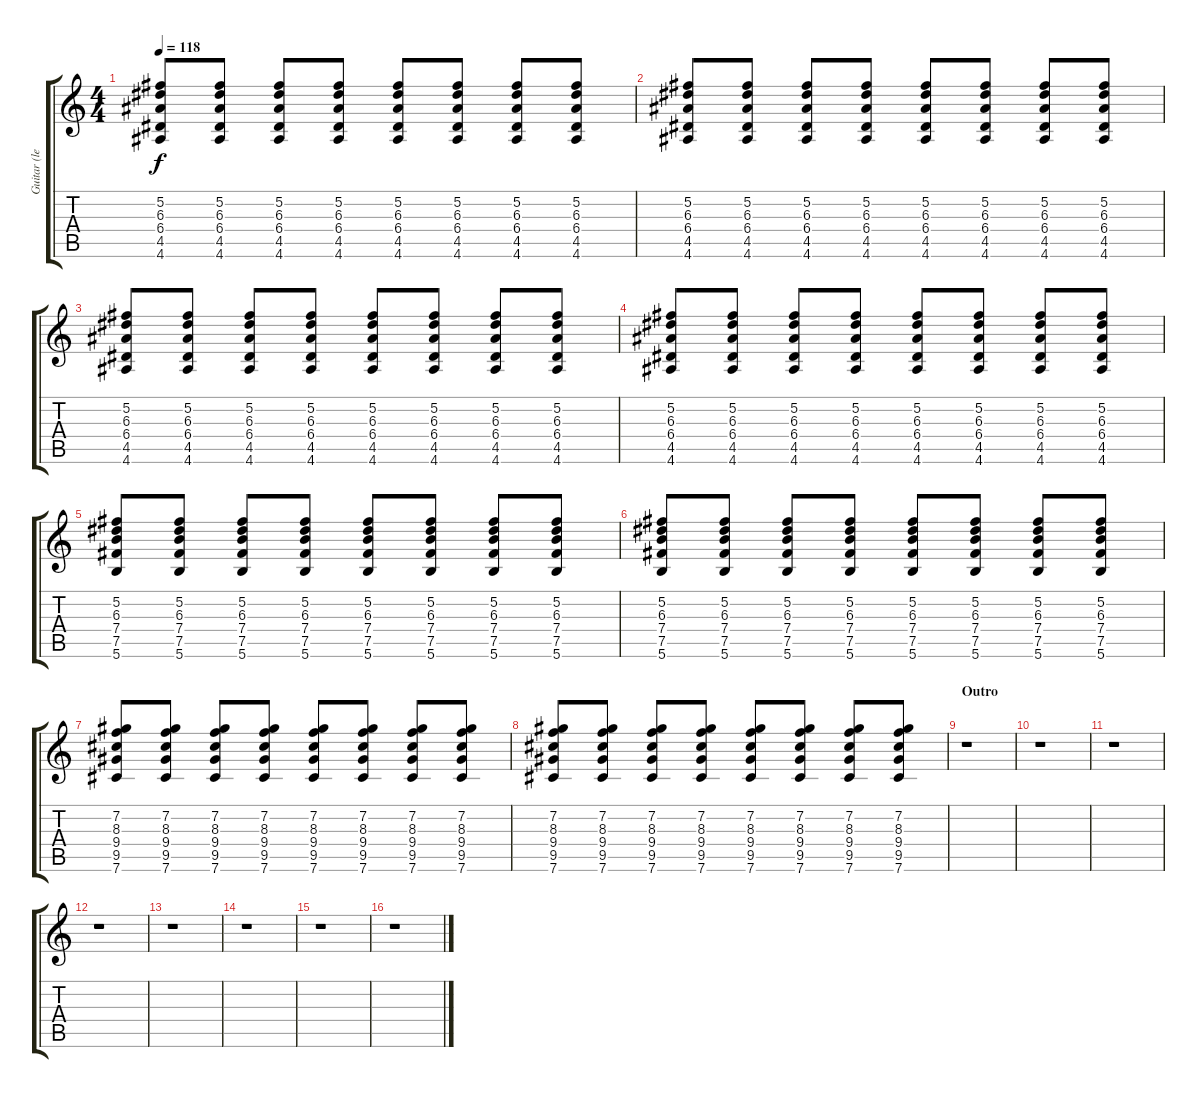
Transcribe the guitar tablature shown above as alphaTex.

\track ("Guitar (left)" "Guitar (le") {instrument overdrivenguitar}
\staff {score tabs}
\tuning (Gb4 Db4 A3 E3 B2 Gb2) {hide}
\ts (4 4)
\tempo 118
\clef g2
\ks c
(5.2 6.3 6.4 4.5 4.6).8{dy f} (5.2 6.3 6.4 4.5 4.6).8 (5.2 6.3 6.4 4.5 4.6).8 (5.2 6.3 6.4 4.5 4.6).8 (5.2 6.3 6.4 4.5 4.6).8 (5.2 6.3 6.4 4.5 4.6).8 (5.2 6.3 6.4 4.5 4.6).8 (5.2 6.3 6.4 4.5 4.6).8 |
(5.2 6.3 6.4 4.5 4.6).8 (5.2 6.3 6.4 4.5 4.6).8 (5.2 6.3 6.4 4.5 4.6).8 (5.2 6.3 6.4 4.5 4.6).8 (5.2 6.3 6.4 4.5 4.6).8 (5.2 6.3 6.4 4.5 4.6).8 (5.2 6.3 6.4 4.5 4.6).8 (5.2 6.3 6.4 4.5 4.6).8 |
(5.2 6.3 6.4 4.5 4.6).8 (5.2 6.3 6.4 4.5 4.6).8 (5.2 6.3 6.4 4.5 4.6).8 (5.2 6.3 6.4 4.5 4.6).8 (5.2 6.3 6.4 4.5 4.6).8 (5.2 6.3 6.4 4.5 4.6).8 (5.2 6.3 6.4 4.5 4.6).8 (5.2 6.3 6.4 4.5 4.6).8 |
(5.2 6.3 6.4 4.5 4.6).8 (5.2 6.3 6.4 4.5 4.6).8 (5.2 6.3 6.4 4.5 4.6).8 (5.2 6.3 6.4 4.5 4.6).8 (5.2 6.3 6.4 4.5 4.6).8 (5.2 6.3 6.4 4.5 4.6).8 (5.2 6.3 6.4 4.5 4.6).8 (5.2 6.3 6.4 4.5 4.6).8 |
(5.2 6.3 7.4 7.5 5.6).8 (5.2 6.3 7.4 7.5 5.6).8 (5.2 6.3 7.4 7.5 5.6).8 (5.2 6.3 7.4 7.5 5.6).8 (5.2 6.3 7.4 7.5 5.6).8 (5.2 6.3 7.4 7.5 5.6).8 (5.2 6.3 7.4 7.5 5.6).8 (5.2 6.3 7.4 7.5 5.6).8 |
(5.2 6.3 7.4 7.5 5.6).8 (5.2 6.3 7.4 7.5 5.6).8 (5.2 6.3 7.4 7.5 5.6).8 (5.2 6.3 7.4 7.5 5.6).8 (5.2 6.3 7.4 7.5 5.6).8 (5.2 6.3 7.4 7.5 5.6).8 (5.2 6.3 7.4 7.5 5.6).8 (5.2 6.3 7.4 7.5 5.6).8 |
(7.2 8.3 9.4 9.5 7.6).8 (7.2 8.3 9.4 9.5 7.6).8 (7.2 8.3 9.4 9.5 7.6).8 (7.2 8.3 9.4 9.5 7.6).8 (7.2 8.3 9.4 9.5 7.6).8 (7.2 8.3 9.4 9.5 7.6).8 (7.2 8.3 9.4 9.5 7.6).8 (7.2 8.3 9.4 9.5 7.6).8 |
(7.2 8.3 9.4 9.5 7.6).8 (7.2 8.3 9.4 9.5 7.6).8 (7.2 8.3 9.4 9.5 7.6).8 (7.2 8.3 9.4 9.5 7.6).8 (7.2 8.3 9.4 9.5 7.6).8 (7.2 8.3 9.4 9.5 7.6).8 (7.2 8.3 9.4 9.5 7.6).8 (7.2 8.3 9.4 9.5 7.6).8 |
\section ("" "Outro")
r.1 |
r.1 |
r.1 |
r.1 |
r.1 |
r.1 |
r.1 |
r.1
